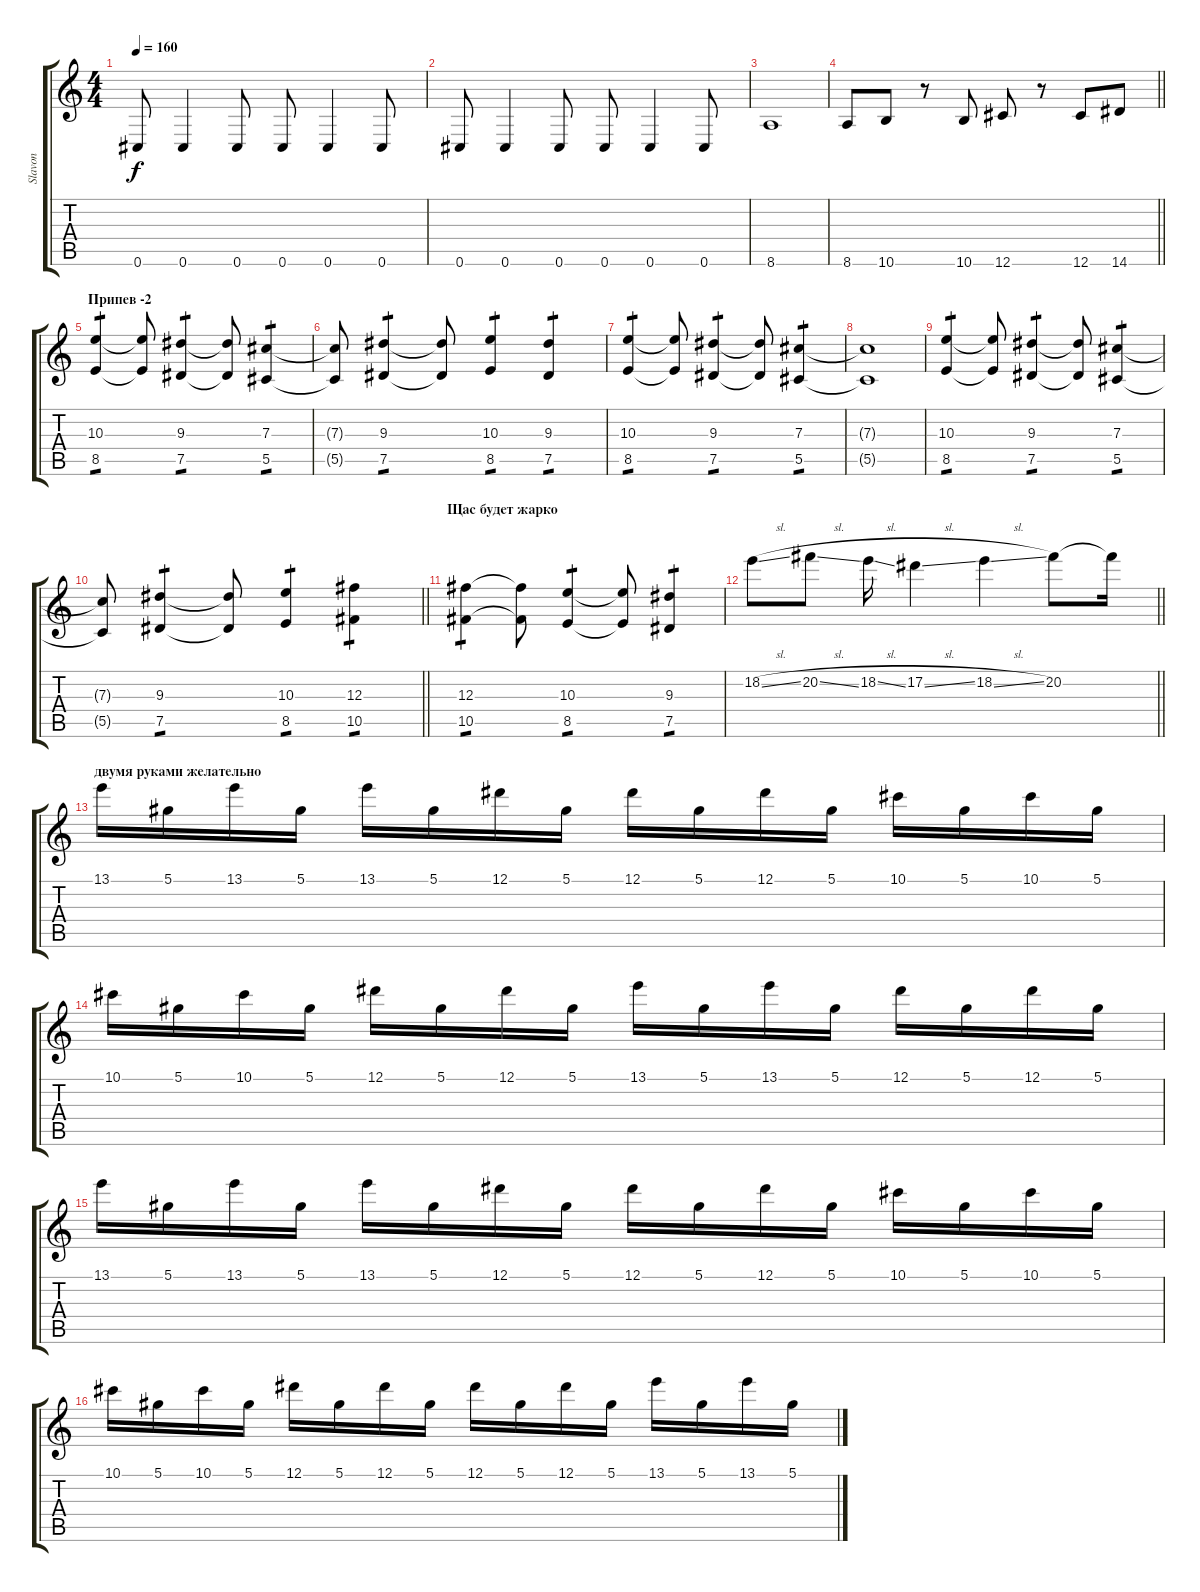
\track ("Slavon" "Slavon") {instrument distortionguitar}
\staff {score tabs}
\tuning (Eb4 Bb3 Gb3 Db3 Ab2 Db2) {hide}
\ts (4 4)
\tempo 160
\clef g2
\ks c
0.6.8{dy f} 0.6.4 0.6.8 0.6.8 0.6.4 0.6.8 |
0.6.8 0.6.4 0.6.8 0.6.8 0.6.4 0.6.8 |
8.6.1 |
\barLineRight lightlight
8.6.8 10.6.8 r.8 10.6.8 12.6.8 r.8 12.6.8 14.6.8 |
\section ("" "Припев -2")
(10.3 8.5).4{tp 1} (10.3{t} 8.5{t}).8 (9.3 7.5).4{tp 1} (9.3{t} 7.5{t}).8 (7.3 5.5).4{tp 1} |
(7.3{t} 5.5{t}).8 (9.3 7.5).4{tp 1} (9.3{t} 7.5{t}).8 (10.3 8.5).4{tp 1} (9.3 7.5).4{tp 1} |
(10.3 8.5).4{tp 1} (10.3{t} 8.5{t}).8 (9.3 7.5).4{tp 1} (9.3{t} 7.5{t}).8 (7.3 5.5).4{tp 1} |
(7.3{t} 5.5{t}).1 |
(10.3 8.5).4{tp 1} (10.3{t} 8.5{t}).8 (9.3 7.5).4{tp 1} (9.3{t} 7.5{t}).8 (7.3 5.5).4{tp 1} |
\barLineRight lightlight
(7.3{t} 5.5{t}).8 (9.3 7.5).4{tp 1} (9.3{t} 7.5{t}).8 (10.3 8.5).4{tp 1} (12.3 10.5).4{tp 1} |
\section ("" "Щас будет жарко")
(12.3 10.5).4{tp 1} (12.3{t} 10.5{t}).8 (10.3 8.5).4{tp 1} (10.3{t} 8.5{t}).8 (9.3 7.5).4{tp 1} |
\barLineRight lightlight
18.2{sl}.8 20.2{sl}.8 18.2{sl}.16 17.2{sl}.4 18.2{sl}.4 20.2.8 20.2{t}.16 |
\section ("" "двумя руками желательно")
13.1.16 5.1.16 13.1.16 5.1.16 13.1.16 5.1.16 12.1.16 5.1.16 12.1.16 5.1.16 12.1.16 5.1.16 10.1.16 5.1.16 10.1.16 5.1.16 |
10.1.16 5.1.16 10.1.16 5.1.16 12.1.16 5.1.16 12.1.16 5.1.16 13.1.16 5.1.16 13.1.16 5.1.16 12.1.16 5.1.16 12.1.16 5.1.16 |
13.1.16 5.1.16 13.1.16 5.1.16 13.1.16 5.1.16 12.1.16 5.1.16 12.1.16 5.1.16 12.1.16 5.1.16 10.1.16 5.1.16 10.1.16 5.1.16 |
10.1.16 5.1.16 10.1.16 5.1.16 12.1.16 5.1.16 12.1.16 5.1.16 12.1.16 5.1.16 12.1.16 5.1.16 13.1.16 5.1.16 13.1.16 5.1.16
